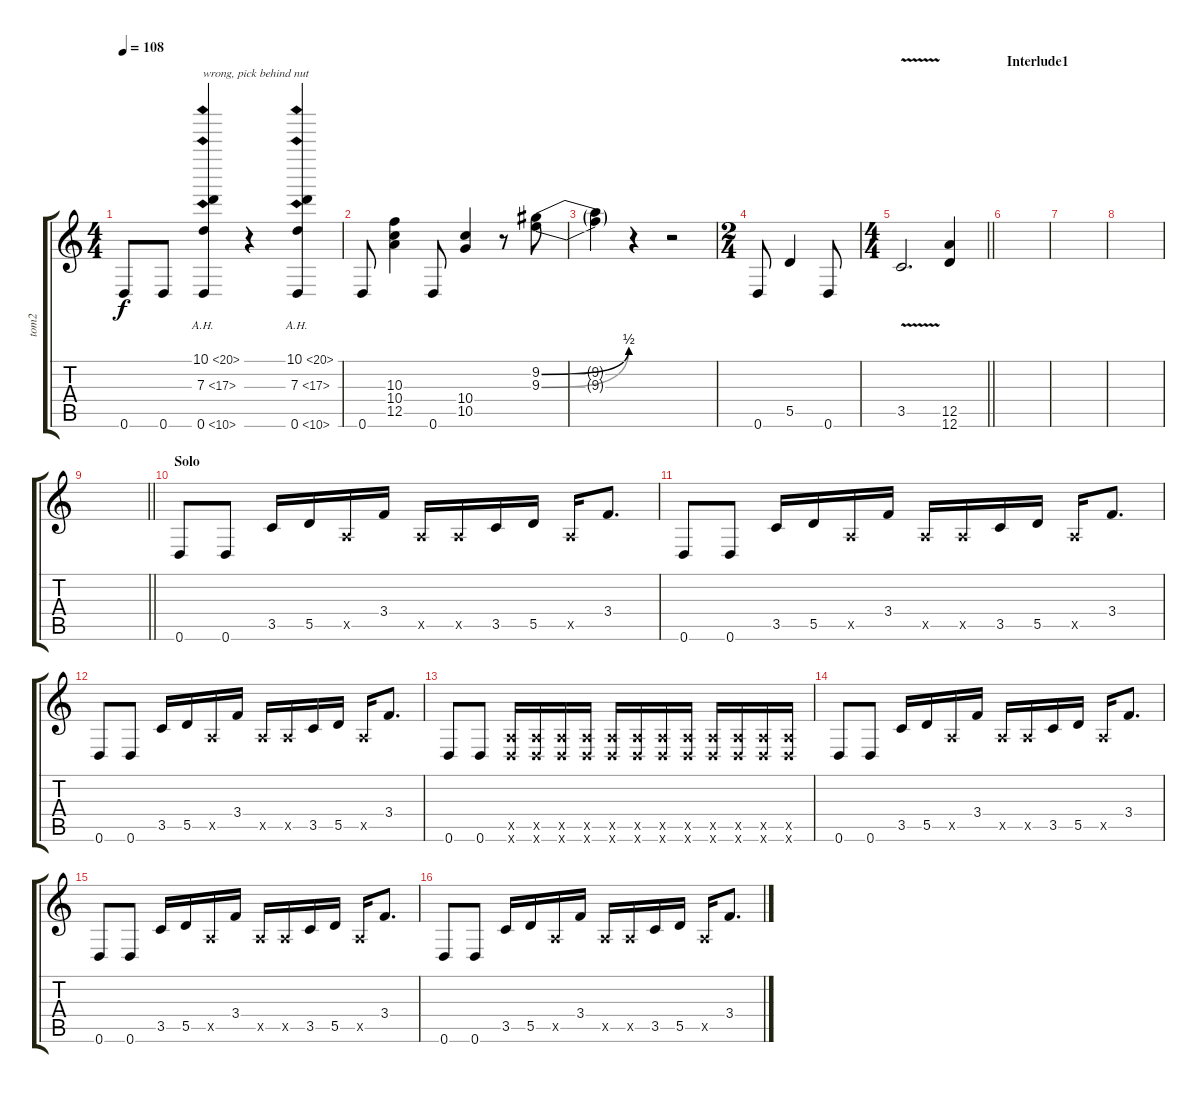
\track ("tom2" "tom2") {instrument distortionguitar}
\staff {score tabs}
\tuning (E4 B3 G3 D3 A2 D2) {hide}
\ts (4 4)
\tempo 108
\clef g2
\ks c
0.6.8{dy f} 0.6.8 (10.1{ah 10} 7.3{ah 10} 0.6{ah 10}).4{txt "wrong, pick behind nut"} r.4 (10.1{ah 10} 7.3{ah 10} 0.6{ah 10}).4 |
0.6.8 (10.3 10.4 12.5).4 0.6.8 (10.4 10.5).4 r.8 (9.2{be (bend 0 0 60 2)} 9.3{be (bend 0 0 60 2)}).8 |
(9.2{t} 9.3{t}).4 r.4 r.2 |
\ts (2 4)
0.6.8 5.5.4 0.6.8 |
\ts (4 4)
\barLineRight lightlight
3.5{v}.2{d} (12.5 12.6).4 |
\section ("" "Interlude1")
|
|
|
\barLineRight lightlight
|
\section ("" "Solo")
0.6.8 0.6.8 3.5.16 5.5.16 0.5{x}.16 3.4.16 0.5{x}.16 0.5{x}.16 3.5.16 5.5.16 0.5{x}.16 3.4.8{d} |
0.6.8 0.6.8 3.5.16 5.5.16 0.5{x}.16 3.4.16 0.5{x}.16 0.5{x}.16 3.5.16 5.5.16 0.5{x}.16 3.4.8{d} |
0.6.8 0.6.8 3.5.16 5.5.16 0.5{x}.16 3.4.16 0.5{x}.16 0.5{x}.16 3.5.16 5.5.16 0.5{x}.16 3.4.8{d} |
0.6.8 0.6.8 (0.5{x} 0.6{x}).16 (0.5{x} 0.6{x}).16 (0.5{x} 0.6{x}).16 (0.5{x} 0.6{x}).16 (0.5{x} 0.6{x}).16 (0.5{x} 0.6{x}).16 (0.5{x} 0.6{x}).16 (0.5{x} 0.6{x}).16 (0.5{x} 0.6{x}).16 (0.5{x} 0.6{x}).16 (0.5{x} 0.6{x}).16 (0.5{x} 0.6{x}).16 |
0.6.8 0.6.8 3.5.16 5.5.16 0.5{x}.16 3.4.16 0.5{x}.16 0.5{x}.16 3.5.16 5.5.16 0.5{x}.16 3.4.8{d} |
0.6.8 0.6.8 3.5.16 5.5.16 0.5{x}.16 3.4.16 0.5{x}.16 0.5{x}.16 3.5.16 5.5.16 0.5{x}.16 3.4.8{d} |
0.6.8 0.6.8 3.5.16 5.5.16 0.5{x}.16 3.4.16 0.5{x}.16 0.5{x}.16 3.5.16 5.5.16 0.5{x}.16 3.4.8{d}
